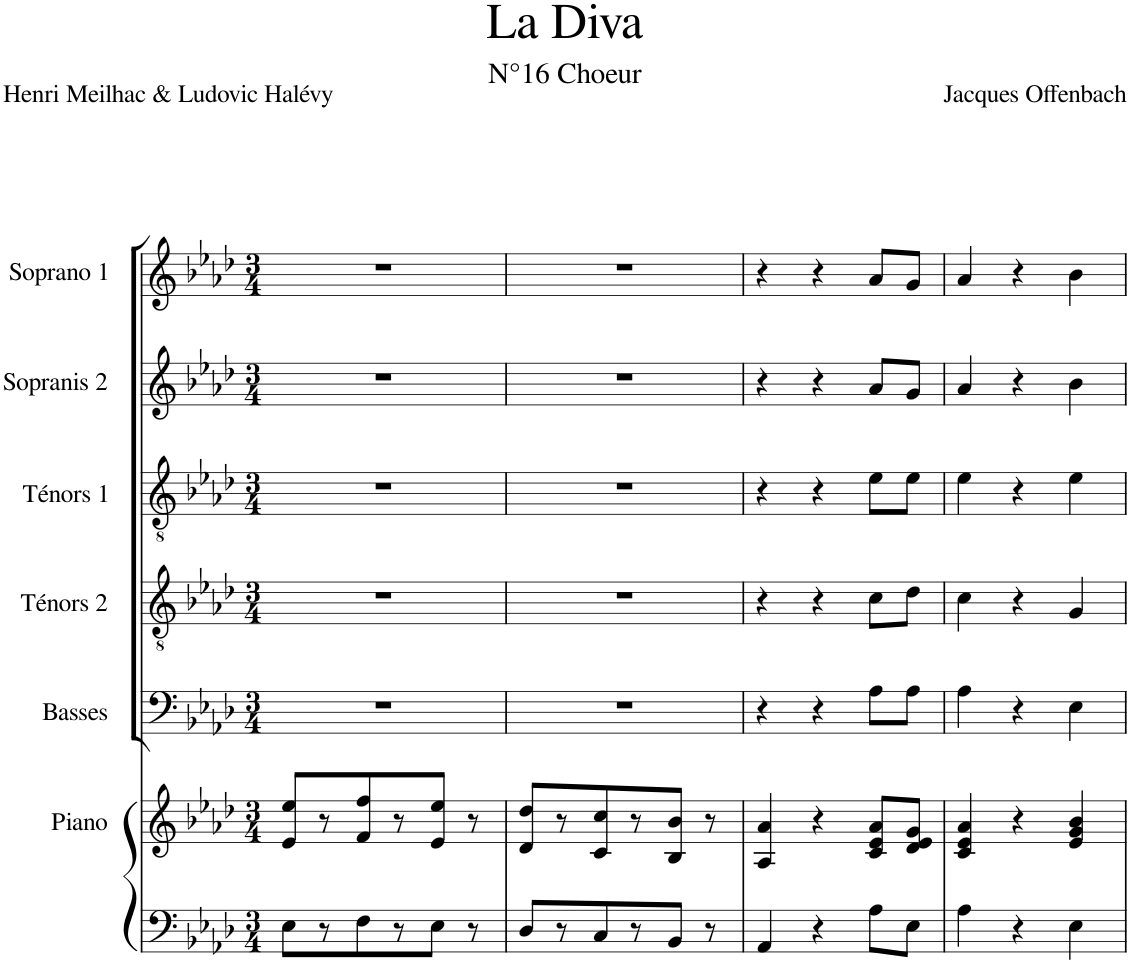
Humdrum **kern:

**kern	**kern	**kern	**kern	**kern	**kern	**kern
*part7	*part6	*part5	*part4	*part3	*part2	*part1
*staff7	*staff6	*staff5	*staff4	*staff3	*staff2	*staff1
*I"Piano	*I"Piano	*I"Basses	*I"Ténors 2	*I"Ténors 1	*I"Sopranis 2	*I"Soprano 1
*I'Pia.	*I'Pia.	*I'B.	*I'T2.	*I'T1.	*I'S2.	*I'S1.
*clefF4	*clefG2	*clefF4	*clefGv2	*clefGv2	*clefG2	*clefG2
*k[b-e-a-d-]	*k[b-e-a-d-]	*k[b-e-a-d-]	*k[b-e-a-d-]	*k[b-e-a-d-]	*k[b-e-a-d-]	*k[b-e-a-d-]
*M3/4	*M3/4	*M3/4	*M3/4	*M3/4	*M3/4	*M3/4
=1	=1	=1	=1	=1	=1	=1
8E-\L	8e-/ 8ee-/L	2.r	2.r	2.r	2.r	2.r
8r	8r	.	.	.	.	.
8F\	8f/ 8ff/	.	.	.	.	.
8r	8r	.	.	.	.	.
8E-\J	8e-/ 8ee-/J	.	.	.	.	.
8r	8r	.	.	.	.	.
=2	=2	=2	=2	=2	=2	=2
8D-/L	8d-/ 8dd-/L	2.r	2.r	2.r	2.r	2.r
8r	8r	.	.	.	.	.
8C/	8c/ 8cc/	.	.	.	.	.
8r	8r	.	.	.	.	.
8BB-/J	8B-/ 8b-/J	.	.	.	.	.
8r	8r	.	.	.	.	.
=3	=3	=3	=3	=3	=3	=3
4AA-/	4A-/ 4a-/	4r	4r	4r	4r	4r
4r	4r	4r	4r	4r	4r	4r
8A-\L	8c/ 8e-/ 8a-/L	8A-\L	8c\L	8e-\L	8a-/L	8a-/L
8E-\J	8d-/ 8e-/ 8g/J	8A-\J	8d-\J	8e-\J	8g/J	8g/J
=4	=4	=4	=4	=4	=4	=4
4A-\	4c/ 4e-/ 4a-/	4A-\	4c\	4e-\	4a-/	4a-/
4r	4r	4r	4r	4r	4r	4r
4E-\	4e-/ 4g/ 4b-/	4E-\	4G/	4e-\	4b-\	4b-\
=	=	=	=	=	=	=
*-	*-	*-	*-	*-	*-	*-
